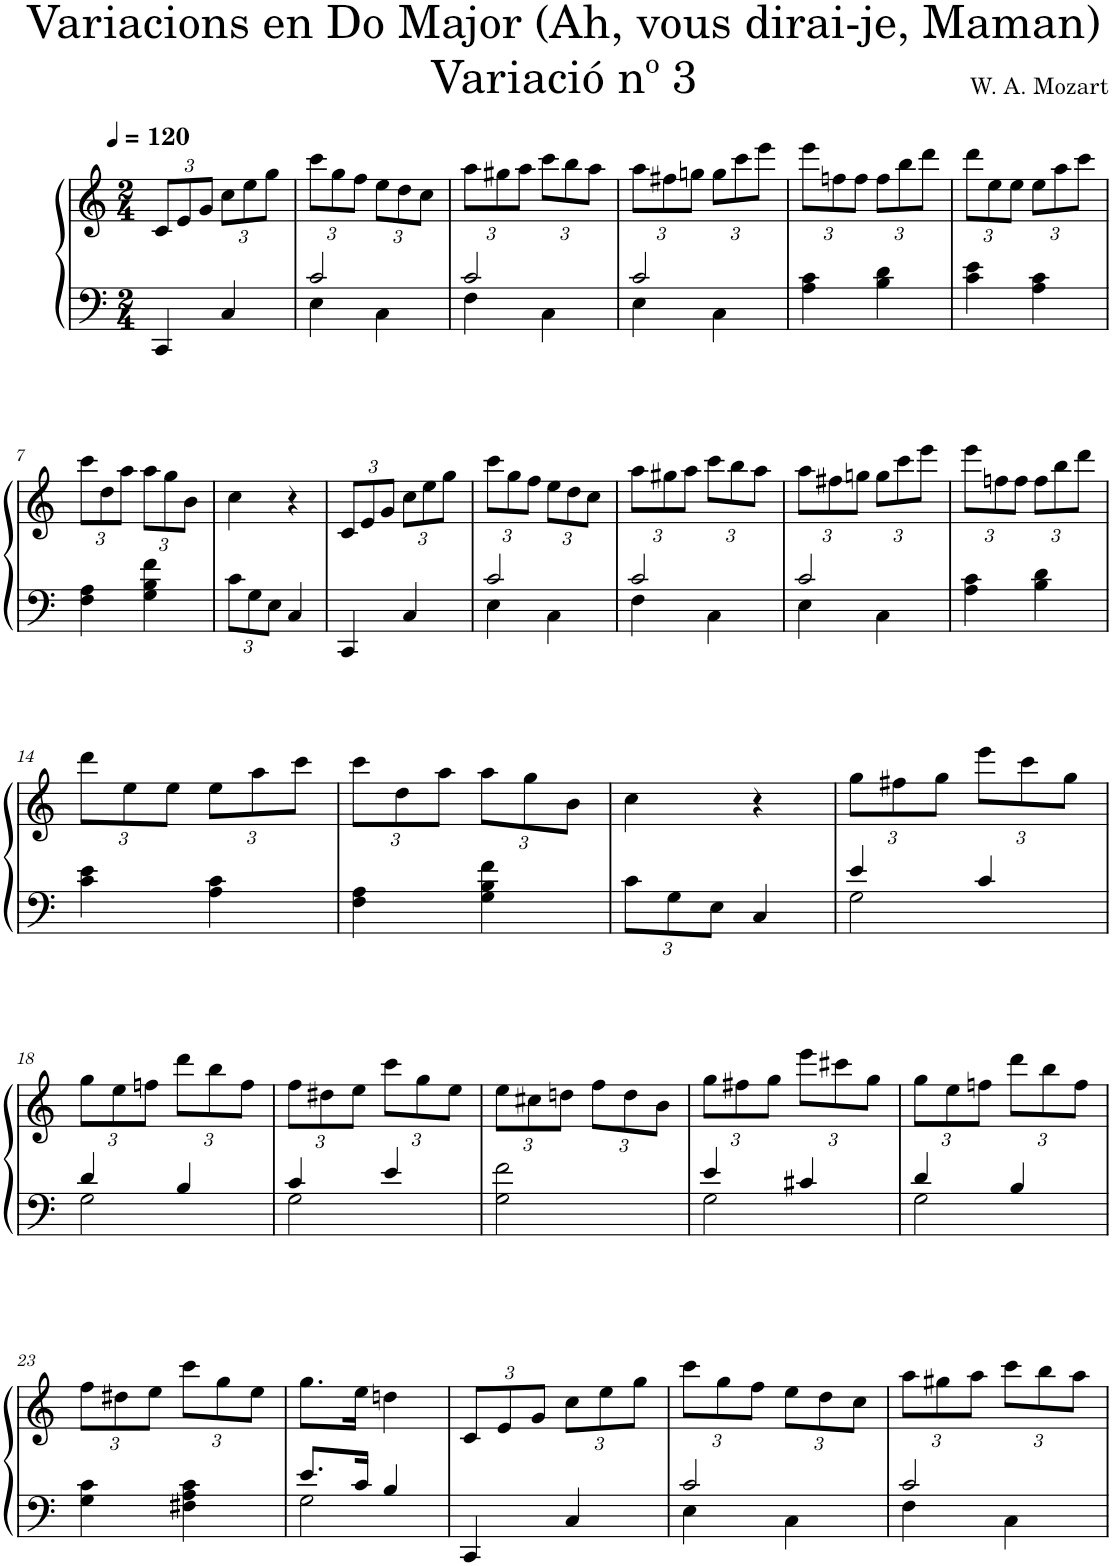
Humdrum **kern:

**kern	**kern
*part1	*part1
*staff2	*staff1
*I"Piano	*
*I'Pno.	*
*clefF4	*clefG2
*k[]	*k[]
*M2/4	*M2/4
*MM120	*MM120
*	*Xbrackettup
=1	=1
4CC/	12c/L
.	12e/
.	12g/J
4C/	12cc\L
.	12ee\
.	12gg\J
=2	=2
*^	*
2c/	4E\	12ccc\L
.	.	12gg\
.	.	12ff\J
.	4C\	12ee\L
.	.	12dd\
.	.	12cc\J
=3	=3	=3
2c/	4F\	12aa\L
.	.	12gg#X\
.	.	12aa\J
.	4C\	12ccc\L
.	.	12bb\
.	.	12aa\J
=4	=4	=4
2c/	4E\	12aa\L
.	.	12ff#X\
.	.	12ggn\J
.	4C\	12gg\L
.	.	12ccc\
.	.	12eee\J
*v	*v	*
=5	=5
4A\ 4c\	12eee\L
.	12ffn\
.	12ff\J
4B\ 4d\	12ff\L
.	12bb\
.	12ddd\J
=6	=6
4c\ 4e\	12ddd\L
.	12ee\
.	12ee\J
4A\ 4c\	12ee\L
.	12aa\
.	12ccc\J
!!LO:LB:g=z
=7	=7
4F\ 4A\	12ccc\L
.	12dd\
.	12aa\J
4G\ 4B\ 4f\	12aa\L
.	12gg\
.	12b\J
=8	=8
*Xbrackettup	*
12c\L	4cc\
12G\	.
12E\J	.
4C/	4r
=9	=9
4CC/	12c/L
.	12e/
.	12g/J
4C/	12cc\L
.	12ee\
.	12gg\J
=10	=10
*^	*
2c/	4E\	12ccc\L
.	.	12gg\
.	.	12ff\J
.	4C\	12ee\L
.	.	12dd\
.	.	12cc\J
=11	=11	=11
2c/	4F\	12aa\L
.	.	12gg#X\
.	.	12aa\J
.	4C\	12ccc\L
.	.	12bb\
.	.	12aa\J
=12	=12	=12
2c/	4E\	12aa\L
.	.	12ff#X\
.	.	12ggn\J
.	4C\	12gg\L
.	.	12ccc\
.	.	12eee\J
*v	*v	*
=13	=13
4A\ 4c\	12eee\L
.	12ffn\
.	12ff\J
4B\ 4d\	12ff\L
.	12bb\
.	12ddd\J
!!LO:LB:g=z
=14	=14
4c\ 4e\	12ddd\L
.	12ee\
.	12ee\J
4A\ 4c\	12ee\L
.	12aa\
.	12ccc\J
=15	=15
4F\ 4A\	12ccc\L
.	12dd\
.	12aa\J
4G\ 4B\ 4f\	12aa\L
.	12gg\
.	12b\J
=16	=16
12c\L	4cc\
12G\	.
12E\J	.
4C/	4r
=17	=17
*^	*
4e/	2G\	12gg\L
.	.	12ff#X\
.	.	12gg\J
4c/	.	12eee\L
.	.	12ccc\
.	.	12gg\J
!!LO:LB:g=z
=18	=18	=18
4d/	2G\	12gg\L
.	.	12ee\
.	.	12ffn\J
4B/	.	12ddd\L
.	.	12bb\
.	.	12ff\J
=19	=19	=19
4c/	2G\	12ff\L
.	.	12dd#X\
.	.	12ee\J
4e/	.	12ccc\L
.	.	12gg\
.	.	12ee\J
*v	*v	*
=20	=20
2G\ 2f\	12ee\L
.	12cc#X\
.	12ddn\J
.	12ff\L
.	12dd\
.	12b\J
=21	=21
*^	*
4e/	2G\	12gg\L
.	.	12ff#X\
.	.	12gg\J
4c#X/	.	12eee\L
.	.	12ccc#X\
.	.	12gg\J
=22	=22	=22
4d/	2G\	12gg\L
.	.	12ee\
.	.	12ffn\J
4B/	.	12ddd\L
.	.	12bb\
.	.	12ff\J
*v	*v	*
!!LO:LB:g=z
=23	=23
4G\ 4c\	12ff\L
.	12dd#X\
.	12ee\J
4F#X\ 4A\ 4c\	12ccc\L
.	12gg\
.	12ee\J
=24	=24
*^	*
8.e/L	2G\	8.gg\L
16c/Jk	.	16ee\Jk
4B/	.	4ddn\
*v	*v	*
=25	=25
4CC/	12c/L
.	12e/
.	12g/J
4C/	12cc\L
.	12ee\
.	12gg\J
=26	=26
*^	*
2c/	4E\	12ccc\L
.	.	12gg\
.	.	12ff\J
.	4C\	12ee\L
.	.	12dd\
.	.	12cc\J
=27	=27	=27
2c/	4F\	12aa\L
.	.	12gg#X\
.	.	12aa\J
.	4C\	12ccc\L
.	.	12bb\
.	.	12aa\J
*v	*v	*
=	=
*-	*-
